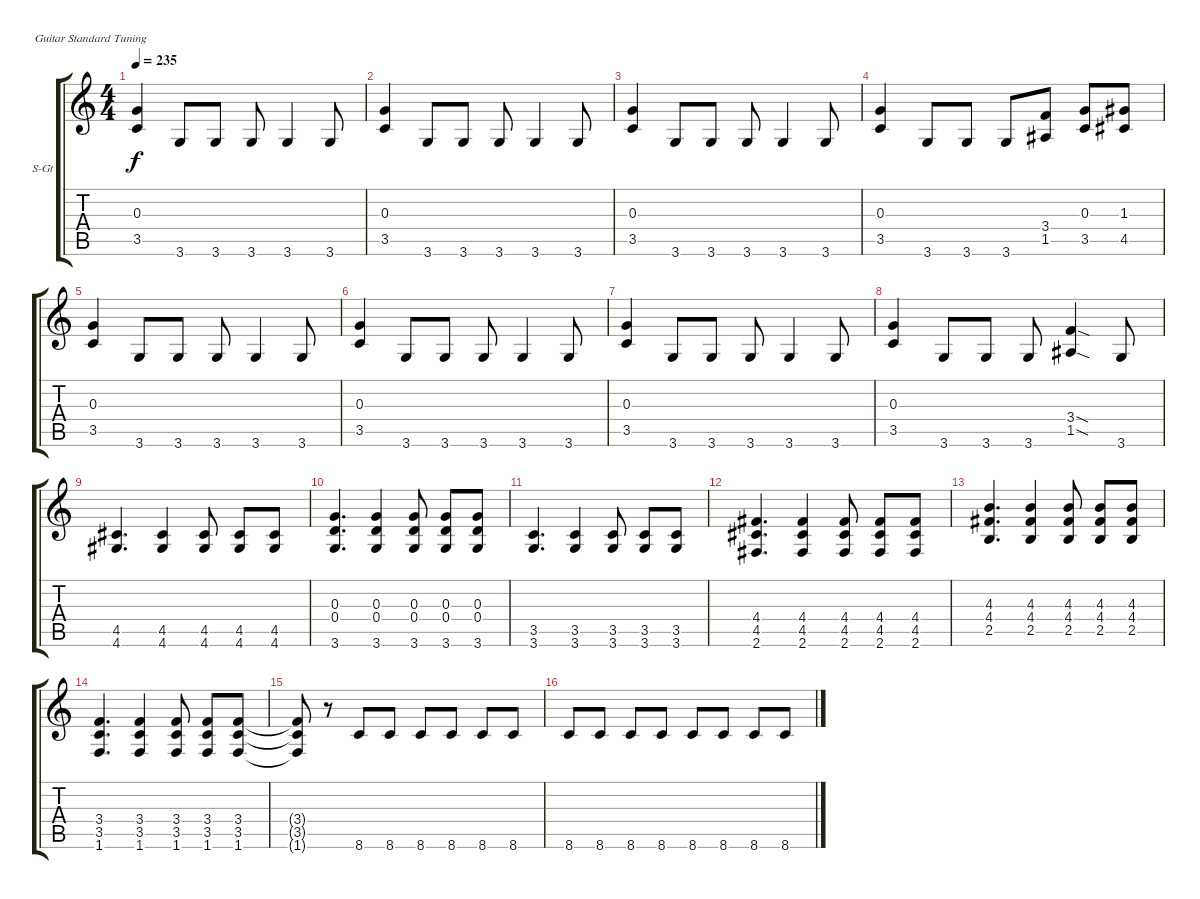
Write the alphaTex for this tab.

\defaultSystemsLayout 4
\bracketExtendMode groupsimilarinstruments
\firstSystemTrackNameOrientation horizontal
\otherSystemsTrackNameOrientation horizontal
\track ("Steel Guitar" "S-Gt") {instrument acousticguitarsteel}
\staff {score tabs}
\tuning (E4 B3 G3 D3 A2 E2)
\ts (4 4)
\tempo 235
\clef g2
\scale
0.165877
\ks c
(0.3 3.5).4{dy f} 3.6.8 3.6.8 3.6.8 3.6.4 3.6.8 |
\scale
0.165877 (0.3 3.5).4 3.6.8 3.6.8 3.6.8 3.6.4 3.6.8 |
\scale
0.165877 (0.3 3.5).4 3.6.8 3.6.8 3.6.8 3.6.4 3.6.8 |
\scale
0.251185 (0.3 3.5).4 3.6.8 3.6.8 3.6.8 (3.4 1.5).8 (0.3 3.5).8 (1.3 4.5).8 |
\scale
0.187919 (0.3 3.5).4 3.6.8 3.6.8 3.6.8 3.6.4 3.6.8 |
\scale
0.187919 (0.3 3.5).4 3.6.8 3.6.8 3.6.8 3.6.4 3.6.8 |
\scale
0.187919 (0.3 3.5).4 3.6.8 3.6.8 3.6.8 3.6.4 3.6.8 |
\scale
0.251007 (0.3 3.5).4 3.6.8 3.6.8 3.6.8 (3.4{sod} 1.5{sod}).4 3.6.8 |
\scale
0.185235 (4.5 4.6).4{d} (4.5 4.6).4 (4.5 4.6).8 (4.5 4.6).8 (4.5 4.6).8 |
\scale
0.196646 (0.3 0.4 3.6).4{d} (0.3 0.4 3.6).4 (0.3 0.4 3.6).8 (0.3 0.4 3.6).8 (0.3 0.4 3.6).8 |
\scale
0.196646 (3.5 3.6).4{d} (3.5 3.6).4 (3.5 3.6).8 (3.5 3.6).8 (3.5 3.6).8 |
\scale
0.210366 (4.4 4.5 2.6).4{d} (4.4 4.5 2.6).4 (4.4 4.5 2.6).8 (4.4 4.5 2.6).8 (4.4 4.5 2.6).8 |
\scale
0.199695 (4.3 4.4 2.5).4{d} (4.3 4.4 2.5).4 (4.3 4.4 2.5).8 (4.3 4.4 2.5).8 (4.3 4.4 2.5).8 |
\scale
0.196646 (3.4 3.5 1.6).4{d} (3.4 3.5 1.6).4 (3.4 3.5 1.6).8 (3.4 3.5 1.6).8 (3.4 3.5 1.6).8 |
\scale
0.2 (3.4{t} 3.5{t} 1.6{t}).8 r.8 8.6.8 8.6.8 8.6.8 8.6.8 8.6.8 8.6.8 |
\scale
0.2 8.6.8 8.6.8 8.6.8 8.6.8 8.6.8 8.6.8 8.6.8 8.6.8
